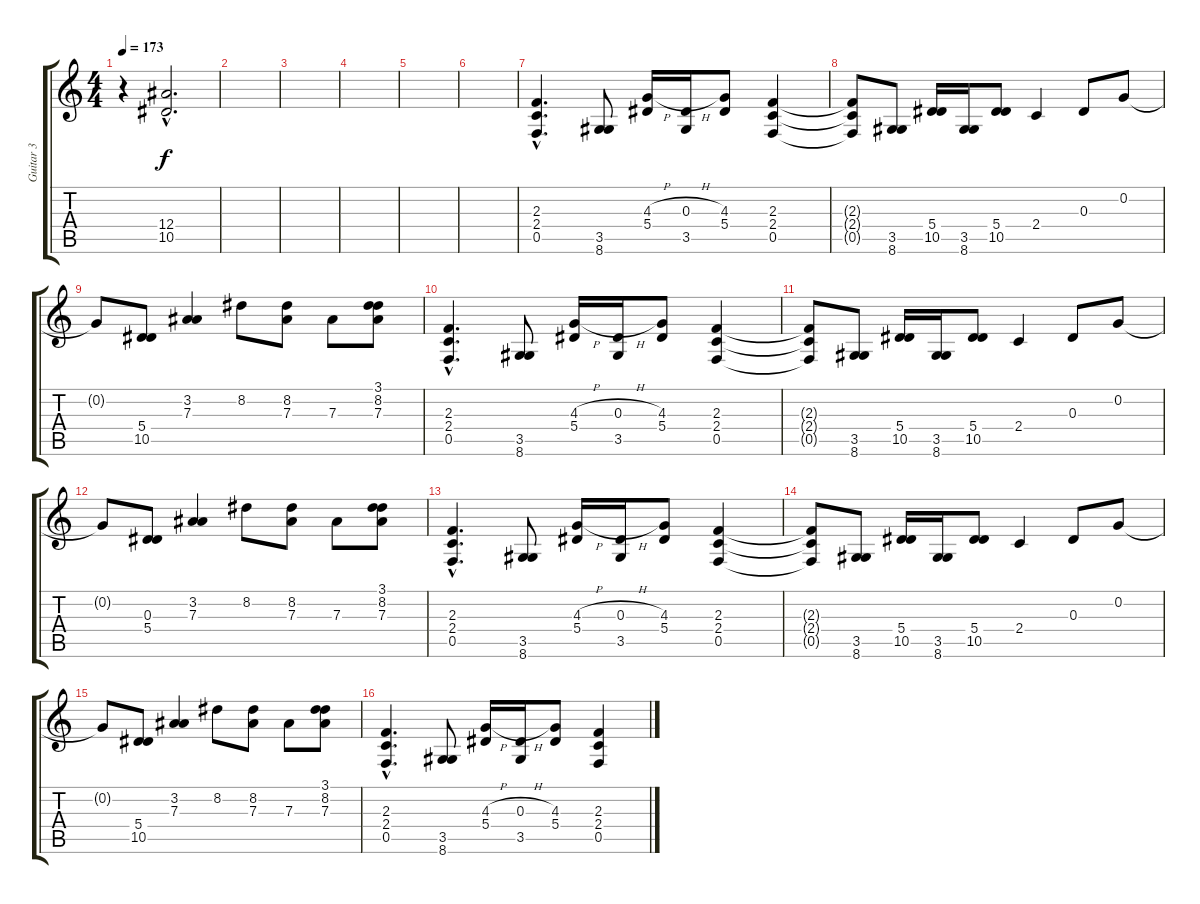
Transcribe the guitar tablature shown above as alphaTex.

\track ("Guitar 3" "Guitar 3") {instrument acousticguitarnylon}
\staff {score tabs}
\tuning (C4 G3 Eb3 Bb2 F2 C2) {hide}
\ts (4 4)
\tempo 173
\clef g2
\ks c
r.4{dy f} (12.4{hac} 10.5{hac}).2{d} |
|
|
|
|
|
(2.3{hac} 2.4{hac} 0.5{hac}).4{d instrument overdrivenguitar} (3.5 8.6).8 (4.3{h} 5.4).16 (0.3{h} 3.5).16 (4.3 5.4).8 (2.3 2.4 0.5).4 |
(2.3{t} 2.4{t} 0.5{t}).8 (3.5 8.6).8 (5.4 10.5).16 (3.5 8.6).16 (5.4 10.5).8 2.4.4 0.3.8 0.2.8 |
0.2{t}.8 (5.4 10.5).8 (3.2 7.3).4 8.2.8 (8.2 7.3).8 7.3.8 (3.1 8.2 7.3).8 |
(2.3{hac} 2.4{hac} 0.5{hac}).4{d} (3.5 8.6).8 (4.3{h} 5.4).16 (0.3{h} 3.5).16 (4.3 5.4).8 (2.3 2.4 0.5).4 |
(2.3{t} 2.4{t} 0.5{t}).8 (3.5 8.6).8 (5.4 10.5).16 (3.5 8.6).16 (5.4 10.5).8 2.4.4 0.3.8 0.2.8 |
0.2{t}.8 (0.3 5.4).8 (3.2 7.3).4 8.2.8 (8.2 7.3).8 7.3.8 (3.1 8.2 7.3).8 |
(2.3{hac} 2.4{hac} 0.5{hac}).4{d} (3.5 8.6).8 (4.3{h} 5.4).16 (0.3{h} 3.5).16 (4.3 5.4).8 (2.3 2.4 0.5).4 |
(2.3{t} 2.4{t} 0.5{t}).8 (3.5 8.6).8 (5.4 10.5).16 (3.5 8.6).16 (5.4 10.5).8 2.4.4 0.3.8 0.2.8 |
0.2{t}.8 (5.4 10.5).8 (3.2 7.3).4 8.2.8 (8.2 7.3).8 7.3.8 (3.1 8.2 7.3).8 |
(2.3{hac} 2.4{hac} 0.5{hac}).4{d} (3.5 8.6).8 (4.3{h} 5.4).16 (0.3{h} 3.5).16 (4.3 5.4).8 (2.3 2.4 0.5).4
